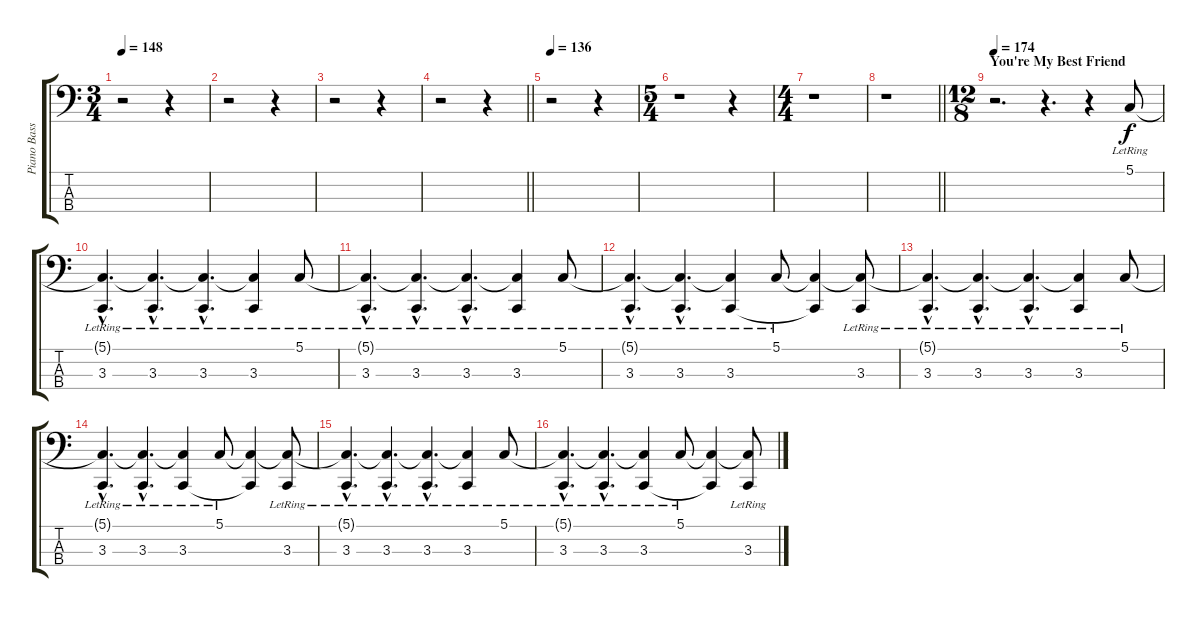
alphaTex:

\track ("Piano Bass" "Piano Bass") {instrument acousticgrandpiano}
\staff {score tabs}
\tuning (G2 D2 A1 E1) {hide}
\ts (3 4)
\tempo 148
\clef f4
\ks c
r.2{dy fff} r.4 |
r.2 r.4 |
r.2 r.4 |
\barLineRight lightlight
r.2 r.4 |
\tempo 136
r.2 r.4 |
\ts (5 4)
r.1 r.4 |
\ts (4 4)
r.1 |
\barLineRight lightlight
r.1 |
\ts (12 8)
\section ("" "You're My Best Friend")
\tempo 174
r.2{d instrument electricgrandpiano} r.4{d} r.4 5.1{lr}.8{dy f} |
(5.1{hac t} 3.3{hac lr}).4{d} (5.1{hac t} 3.3{hac lr}).4{d} (5.1{hac t} 3.3{hac lr}).4{d} (5.1{t} 3.3{lr}).4 5.1{lr}.8 |
(5.1{hac t} 3.3{hac lr}).4{d} (5.1{hac t} 3.3{hac lr}).4{d} (5.1{hac t} 3.3{hac lr}).4{d} (5.1{t} 3.3{lr}).4 5.1{lr}.8 |
(5.1{hac t} 3.3{hac lr}).4{d} (5.1{hac t} 3.3{hac lr}).4{d} (5.1{t} 3.3{lr}).4 5.1{lr}.8 (5.1{t} 3.3{t}).4 (5.1{t} 3.3{lr}).8 |
(5.1{hac t} 3.3{hac lr}).4{d} (5.1{hac t} 3.3{hac lr}).4{d} (5.1{hac t} 3.3{hac lr}).4{d} (5.1{t} 3.3{lr}).4 5.1{lr}.8 |
(5.1{hac t} 3.3{hac lr}).4{d} (5.1{hac t} 3.3{hac lr}).4{d} (5.1{t} 3.3{lr}).4 5.1{lr}.8 (5.1{t} 3.3{t}).4 (5.1{t} 3.3{lr}).8 |
(5.1{hac t} 3.3{hac lr}).4{d} (5.1{hac t} 3.3{hac lr}).4{d} (5.1{hac t} 3.3{hac lr}).4{d} (5.1{t} 3.3{lr}).4 5.1{lr}.8 |
(5.1{hac t} 3.3{hac lr}).4{d} (5.1{hac t} 3.3{hac lr}).4{d} (5.1{t} 3.3{lr}).4 5.1{lr}.8 (5.1{t} 3.3{t}).4 (5.1{t} 3.3{lr}).8
